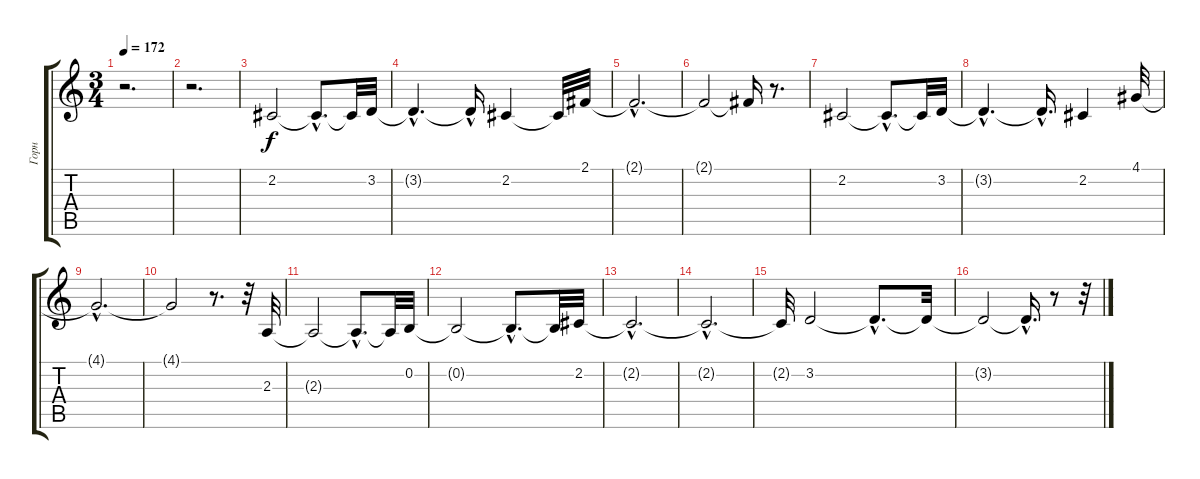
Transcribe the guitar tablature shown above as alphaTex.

\track ("Горн" "Горн") {instrument frenchhorn}
\staff {score tabs}
\tuning (E4 B3 G3 D3 A2 E2) {hide}
\ts (3 4)
\tempo 172
\clef g2
\ks c
r.2{d dy f} |
r.2{d} |
2.2.2 2.2{hac t}.8{d} 2.2{t}.32 3.2.32 |
3.2{hac t}.4{d} 3.2{hac t}.16 2.2.4 2.2{t}.32 2.1.32 |
2.1{hac t}.2{d} |
2.1{t}.2 2.1{t}.16 r.8{d} |
2.2.2 2.2{hac t}.8{d} 2.2{t}.32 3.2.32 |
3.2{hac t}.4{d} 3.2{hac t}.16{d} 2.2.4 4.1.32 |
4.1{hac t}.2{d} |
4.1{t}.2 r.8{d} r.32 2.3.32 |
2.3{t}.2 2.3{hac t}.8{d} 2.3{t}.32 0.2.32 |
0.2{t}.2 0.2{hac t}.8{d} 0.2{t}.32 2.2.32 |
2.2{hac t}.2{d} |
2.2{hac t}.2{d} |
2.2{t}.32 3.2.2 3.2{hac t}.8{d} 3.2{t}.32 |
3.2{t}.2 3.2{hac t}.16{d} r.8 r.32
